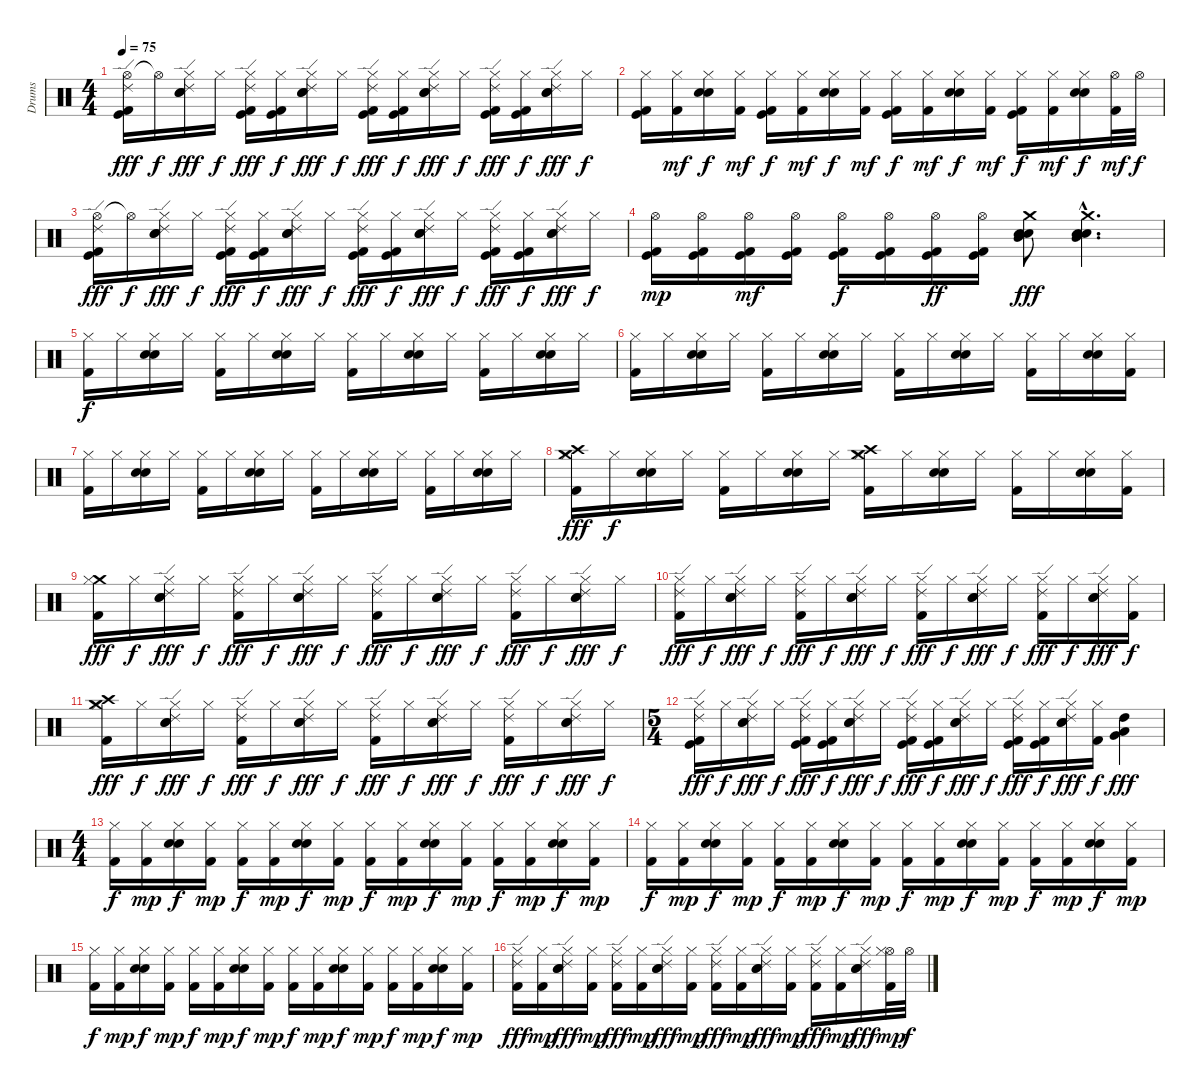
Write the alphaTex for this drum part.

\track ("Drums" "Drums") {instrument percussion}
\staff {score}
\articulation defaults
\ts (4 4)
\tempo 75
\clef neutral
\ks c
("Hi-Hat (open)" "Kick (hit) 2" "Kick (hit)" "Ride (edge) 2").16{dy fff} "Hi-Hat (open)"{t}.16{dy f} ("Hi-Hat (closed)" "Electric Snare (hit)" "Snare (hit) 2" "Ride (edge) 2").16{dy fff} "Hi-Hat (closed)".16{dy f} ("Hi-Hat (closed)" "Kick (hit) 2" "Kick (hit)" "Ride (edge) 2").16{dy fff} ("Hi-Hat (closed)" "Kick (hit) 2" "Kick (hit)").16{dy f} ("Hi-Hat (closed)" "Electric Snare (hit)" "Snare (hit) 2" "Ride (edge) 2").16{dy fff} "Hi-Hat (closed)".16{dy f} ("Hi-Hat (closed)" "Kick (hit) 2" "Kick (hit)" "Ride (edge) 2").16{dy fff} ("Hi-Hat (closed)" "Kick (hit) 2" "Kick (hit)").16{dy f} ("Hi-Hat (closed)" "Electric Snare (hit)" "Snare (hit) 2" "Ride (edge) 2").16{dy fff} "Hi-Hat (closed)".16{dy f} ("Hi-Hat (closed)" "Kick (hit) 2" "Kick (hit)" "Ride (edge) 2").16{dy fff} ("Hi-Hat (closed)" "Kick (hit) 2" "Kick (hit)").16{dy f} ("Hi-Hat (closed)" "Electric Snare (hit)" "Snare (hit) 2" "Ride (edge) 2").16{dy fff} "Hi-Hat (closed)".16{dy f} |
("Hi-Hat (closed)" "Kick (hit) 2" "Kick (hit)").16 ("Hi-Hat (closed)" "Kick (hit) 2").16{dy mf} ("Hi-Hat (closed)" "Electric Snare (hit)" "Snare (hit) 2").16{dy f} ("Hi-Hat (closed)" "Kick (hit) 2").16{dy mf} ("Hi-Hat (closed)" "Kick (hit) 2" "Kick (hit)").16{dy f} ("Hi-Hat (closed)" "Kick (hit) 2").16{dy mf} ("Hi-Hat (closed)" "Electric Snare (hit)" "Snare (hit) 2").16{dy f} ("Hi-Hat (closed)" "Kick (hit) 2").16{dy mf} ("Hi-Hat (closed)" "Kick (hit) 2" "Kick (hit)").16{dy f} ("Hi-Hat (closed)" "Kick (hit) 2").16{dy mf} ("Hi-Hat (closed)" "Electric Snare (hit)" "Snare (hit) 2").16{dy f} ("Hi-Hat (closed)" "Kick (hit) 2").16{dy mf} ("Hi-Hat (closed)" "Kick (hit) 2" "Kick (hit)").16{dy f} ("Hi-Hat (closed)" "Kick (hit) 2").16{dy mf} ("Hi-Hat (closed)" "Electric Snare (hit)" "Snare (hit) 2").16{dy f} ("Hi-Hat (open)" "Kick (hit) 2").32{dy mf} "Hi-Hat (open)".32{dy f} |
("Hi-Hat (open)" "Kick (hit) 2" "Kick (hit)" "Ride (edge) 2").16{dy fff} "Hi-Hat (open)"{t}.16{dy f} ("Hi-Hat (closed)" "Electric Snare (hit)" "Snare (hit) 2" "Ride (edge) 2").16{dy fff} "Hi-Hat (closed)".16{dy f} ("Hi-Hat (closed)" "Kick (hit) 2" "Kick (hit)" "Ride (edge) 2").16{dy fff} ("Hi-Hat (closed)" "Kick (hit) 2" "Kick (hit)").16{dy f} ("Hi-Hat (closed)" "Electric Snare (hit)" "Snare (hit) 2" "Ride (edge) 2").16{dy fff} "Hi-Hat (closed)".16{dy f} ("Hi-Hat (closed)" "Kick (hit) 2" "Kick (hit)" "Ride (edge) 2").16{dy fff} ("Hi-Hat (closed)" "Kick (hit) 2" "Kick (hit)").16{dy f} ("Hi-Hat (closed)" "Electric Snare (hit)" "Snare (hit) 2" "Ride (edge) 2").16{dy fff} "Hi-Hat (closed)".16{dy f} ("Hi-Hat (closed)" "Kick (hit) 2" "Kick (hit)" "Ride (edge) 2").16{dy fff} ("Hi-Hat (closed)" "Kick (hit) 2" "Kick (hit)").16{dy f} ("Hi-Hat (closed)" "Electric Snare (hit)" "Snare (hit) 2" "Ride (edge) 2").16{dy fff} "Hi-Hat (closed)".16{dy f} |
("Hi-Hat (open)" "Kick (hit)" "Kick (hit) 2").16{dy mp} ("Hi-Hat (open)" "Kick (hit)" "Kick (hit) 2").16 ("Hi-Hat (open)" "Kick (hit)" "Kick (hit) 2").16{dy mf} ("Hi-Hat (open)" "Kick (hit)" "Kick (hit) 2").16 ("Hi-Hat (open)" "Kick (hit)" "Kick (hit) 2").16{dy f} ("Hi-Hat (open)" "Kick (hit)" "Kick (hit) 2").16 ("Hi-Hat (open)" "Kick (hit)" "Kick (hit) 2").16{dy ff} ("Hi-Hat (open)" "Kick (hit)" "Kick (hit) 2").16 ("Crash medium (hit)" "Electric Snare (hit)" "Snare (hit) 2" "Mid Tom (hit)").8{dy fff} ("Crash medium (hit)"{hac} "Electric Snare (hit)"{hac} "Snare (hit) 2"{hac} "Mid Tom (hit)"{hac}).4{d} |
("Kick (hit) 2" "Hi-Hat (closed)").16{dy f} "Hi-Hat (closed)".16 ("Electric Snare (hit)" "Snare (hit) 2" "Hi-Hat (closed)").16 "Hi-Hat (closed)".16 ("Kick (hit) 2" "Hi-Hat (closed)").16 "Hi-Hat (closed)".16 ("Electric Snare (hit)" "Snare (hit) 2" "Hi-Hat (closed)").16 "Hi-Hat (closed)".16 ("Kick (hit) 2" "Hi-Hat (closed)").16 "Hi-Hat (closed)".16 ("Electric Snare (hit)" "Snare (hit) 2" "Hi-Hat (closed)").16 "Hi-Hat (closed)".16 ("Kick (hit) 2" "Hi-Hat (closed)").16 "Hi-Hat (closed)".16 ("Electric Snare (hit)" "Snare (hit) 2" "Hi-Hat (closed)").16 "Hi-Hat (closed)".16 |
("Kick (hit) 2" "Hi-Hat (closed)").16 "Hi-Hat (closed)".16 ("Electric Snare (hit)" "Snare (hit) 2" "Hi-Hat (closed)").16 "Hi-Hat (closed)".16 ("Kick (hit) 2" "Hi-Hat (closed)").16 "Hi-Hat (closed)".16 ("Electric Snare (hit)" "Snare (hit) 2" "Hi-Hat (closed)").16 "Hi-Hat (closed)".16 ("Kick (hit) 2" "Hi-Hat (closed)").16 "Hi-Hat (closed)".16 ("Electric Snare (hit)" "Snare (hit) 2" "Hi-Hat (closed)").16 "Hi-Hat (closed)".16 ("Kick (hit) 2" "Hi-Hat (closed)").16 "Hi-Hat (closed)".16 ("Electric Snare (hit)" "Snare (hit) 2" "Hi-Hat (closed)").16 ("Kick (hit) 2" "Hi-Hat (closed)").16 |
("Kick (hit) 2" "Hi-Hat (closed)").16 "Hi-Hat (closed)".16 ("Electric Snare (hit)" "Snare (hit) 2" "Hi-Hat (closed)").16 "Hi-Hat (closed)".16 ("Kick (hit) 2" "Hi-Hat (closed)").16 "Hi-Hat (closed)".16 ("Electric Snare (hit)" "Snare (hit) 2" "Hi-Hat (closed)").16 "Hi-Hat (closed)".16 ("Kick (hit) 2" "Hi-Hat (closed)").16 "Hi-Hat (closed)".16 ("Electric Snare (hit)" "Snare (hit) 2" "Hi-Hat (closed)").16 "Hi-Hat (closed)".16 ("Kick (hit) 2" "Hi-Hat (closed)").16 "Hi-Hat (closed)".16 ("Electric Snare (hit)" "Snare (hit) 2" "Hi-Hat (closed)").16 "Hi-Hat (closed)".16 |
("Crash medium (hit)" "Crash high (hit)" "Kick (hit) 2" "Hi-Hat (closed)").16{dy fff} "Hi-Hat (closed)".16{dy f} ("Electric Snare (hit)" "Snare (hit) 2" "Hi-Hat (closed)").16 "Hi-Hat (closed)".16 ("Kick (hit) 2" "Hi-Hat (closed)").16 "Hi-Hat (closed)".16 ("Electric Snare (hit)" "Snare (hit) 2" "Hi-Hat (closed)").16 "Hi-Hat (closed)".16 ("Crash medium (hit)" "Crash high (hit)" "Kick (hit) 2" "Hi-Hat (closed)").16 "Hi-Hat (closed)".16 ("Electric Snare (hit)" "Snare (hit) 2" "Hi-Hat (closed)").16 "Hi-Hat (closed)".16 ("Kick (hit) 2" "Hi-Hat (closed)").16 "Hi-Hat (closed)".16 ("Electric Snare (hit)" "Snare (hit) 2" "Hi-Hat (closed)").16 ("Kick (hit) 2" "Hi-Hat (closed)").16 |
("Crash medium (hit)" "Kick (hit) 2" "Hi-Hat (closed)").16{dy fff} "Hi-Hat (closed)".16{dy f} ("Ride (edge) 2" "Electric Snare (hit)" "Snare (hit) 2" "Hi-Hat (closed)").16{dy fff} "Hi-Hat (closed)".16{dy f} ("Ride (edge) 2" "Kick (hit) 2" "Hi-Hat (closed)").16{dy fff} "Hi-Hat (closed)".16{dy f} ("Ride (edge) 2" "Electric Snare (hit)" "Snare (hit) 2" "Hi-Hat (closed)").16{dy fff} "Hi-Hat (closed)".16{dy f} ("Ride (edge) 2" "Kick (hit) 2" "Hi-Hat (closed)").16{dy fff} "Hi-Hat (closed)".16{dy f} ("Ride (edge) 2" "Electric Snare (hit)" "Snare (hit) 2" "Hi-Hat (closed)").16{dy fff} "Hi-Hat (closed)".16{dy f} ("Ride (edge) 2" "Kick (hit) 2" "Hi-Hat (closed)").16{dy fff} "Hi-Hat (closed)".16{dy f} ("Ride (edge) 2" "Electric Snare (hit)" "Snare (hit) 2" "Hi-Hat (closed)").16{dy fff} "Hi-Hat (closed)".16{dy f} |
("Ride (edge) 2" "Kick (hit) 2" "Hi-Hat (closed)").16{dy fff} "Hi-Hat (closed)".16{dy f} ("Ride (edge) 2" "Electric Snare (hit)" "Snare (hit) 2" "Hi-Hat (closed)").16{dy fff} "Hi-Hat (closed)".16{dy f} ("Ride (edge) 2" "Kick (hit) 2" "Hi-Hat (closed)").16{dy fff} "Hi-Hat (closed)".16{dy f} ("Ride (edge) 2" "Electric Snare (hit)" "Snare (hit) 2" "Hi-Hat (closed)").16{dy fff} "Hi-Hat (closed)".16{dy f} ("Ride (edge) 2" "Kick (hit) 2" "Hi-Hat (closed)").16{dy fff} "Hi-Hat (closed)".16{dy f} ("Ride (edge) 2" "Electric Snare (hit)" "Snare (hit) 2" "Hi-Hat (closed)").16{dy fff} "Hi-Hat (closed)".16{dy f} ("Ride (edge) 2" "Kick (hit) 2" "Hi-Hat (closed)").16{dy fff} "Hi-Hat (closed)".16{dy f} ("Ride (edge) 2" "Electric Snare (hit)" "Snare (hit) 2" "Hi-Hat (closed)").16{dy fff} ("Kick (hit) 2" "Hi-Hat (closed)").16{dy f} |
("Crash medium (hit)" "Crash high (hit)" "Kick (hit) 2" "Hi-Hat (closed)").16{dy fff} "Hi-Hat (closed)".16{dy f} ("Ride (edge) 2" "Electric Snare (hit)" "Snare (hit) 2" "Hi-Hat (closed)").16{dy fff} "Hi-Hat (closed)".16{dy f} ("Ride (edge) 2" "Kick (hit) 2" "Hi-Hat (closed)").16{dy fff} "Hi-Hat (closed)".16{dy f} ("Ride (edge) 2" "Electric Snare (hit)" "Snare (hit) 2" "Hi-Hat (closed)").16{dy fff} "Hi-Hat (closed)".16{dy f} ("Ride (edge) 2" "Kick (hit) 2" "Hi-Hat (closed)").16{dy fff} "Hi-Hat (closed)".16{dy f} ("Ride (edge) 2" "Electric Snare (hit)" "Snare (hit) 2" "Hi-Hat (closed)").16{dy fff} "Hi-Hat (closed)".16{dy f} ("Ride (edge) 2" "Kick (hit) 2" "Hi-Hat (closed)").16{dy fff} "Hi-Hat (closed)".16{dy f} ("Ride (edge) 2" "Electric Snare (hit)" "Snare (hit) 2" "Hi-Hat (closed)").16{dy fff} "Hi-Hat (closed)".16{dy f} |
\ts (5 4)
("Hi-Hat (closed)" "Kick (hit) 2" "Kick (hit)" "Ride (edge) 2").16{dy fff} "Hi-Hat (closed)".16{dy f} ("Hi-Hat (closed)" "Electric Snare (hit)" "Snare (hit) 2" "Ride (edge) 2").16{dy fff} "Hi-Hat (closed)".16{dy f} ("Hi-Hat (closed)" "Kick (hit) 2" "Kick (hit)" "Ride (edge) 2").16{dy fff} ("Hi-Hat (closed)" "Kick (hit) 2" "Kick (hit)").16{dy f} ("Hi-Hat (closed)" "Electric Snare (hit)" "Snare (hit) 2" "Ride (edge) 2").16{dy fff} "Hi-Hat (closed)".16{dy f} ("Hi-Hat (closed)" "Kick (hit) 2" "Kick (hit)" "Ride (edge) 2").16{dy fff} ("Hi-Hat (closed)" "Kick (hit) 2" "Kick (hit)").16{dy f} ("Hi-Hat (closed)" "Electric Snare (hit)" "Snare (hit) 2" "Ride (edge) 2").16{dy fff} "Hi-Hat (closed)".16{dy f} ("Hi-Hat (closed)" "Kick (hit) 2" "Kick (hit)" "Ride (edge) 2").16{dy fff} ("Hi-Hat (closed)" "Kick (hit) 2" "Kick (hit)").16{dy f} ("Hi-Hat (closed)" "Electric Snare (hit)" "Snare (hit) 2" "Ride (edge) 2").16{dy fff} ("Hi-Hat (closed)" "Kick (hit) 2").16{dy f} ("High Tom (hit)" "Low Tom (hit)" "Very Low Tom (hit)").4{dy fff volume 16} |
\ts (4 4)
("Kick (hit) 2" "Hi-Hat (closed)").16{dy f volume 11} ("Kick (hit) 2" "Hi-Hat (closed)").16{dy mp} ("Electric Snare (hit)" "Snare (hit) 2" "Hi-Hat (closed)").16{dy f} ("Kick (hit) 2" "Hi-Hat (closed)").16{dy mp} ("Kick (hit) 2" "Hi-Hat (closed)").16{dy f} ("Kick (hit) 2" "Hi-Hat (closed)").16{dy mp} ("Electric Snare (hit)" "Snare (hit) 2" "Hi-Hat (closed)").16{dy f} ("Kick (hit) 2" "Hi-Hat (closed)").16{dy mp} ("Kick (hit) 2" "Hi-Hat (closed)").16{dy f} ("Kick (hit) 2" "Hi-Hat (closed)").16{dy mp} ("Electric Snare (hit)" "Snare (hit) 2" "Hi-Hat (closed)").16{dy f} ("Kick (hit) 2" "Hi-Hat (closed)").16{dy mp} ("Kick (hit) 2" "Hi-Hat (closed)").16{dy f} ("Kick (hit) 2" "Hi-Hat (closed)").16{dy mp} ("Electric Snare (hit)" "Snare (hit) 2" "Hi-Hat (closed)").16{dy f} ("Kick (hit) 2" "Hi-Hat (closed)").16{dy mp} |
("Kick (hit) 2" "Hi-Hat (closed)").16{dy f} ("Kick (hit) 2" "Hi-Hat (closed)").16{dy mp} ("Electric Snare (hit)" "Snare (hit) 2" "Hi-Hat (closed)").16{dy f} ("Kick (hit) 2" "Hi-Hat (closed)").16{dy mp} ("Kick (hit) 2" "Hi-Hat (closed)").16{dy f} ("Kick (hit) 2" "Hi-Hat (closed)").16{dy mp} ("Electric Snare (hit)" "Snare (hit) 2" "Hi-Hat (closed)").16{dy f} ("Kick (hit) 2" "Hi-Hat (closed)").16{dy mp} ("Kick (hit) 2" "Hi-Hat (closed)").16{dy f} ("Kick (hit) 2" "Hi-Hat (closed)").16{dy mp} ("Electric Snare (hit)" "Snare (hit) 2" "Hi-Hat (closed)").16{dy f} ("Kick (hit) 2" "Hi-Hat (closed)").16{dy mp} ("Kick (hit) 2" "Hi-Hat (closed)").16{dy f} ("Kick (hit) 2" "Hi-Hat (closed)").16{dy mp} ("Electric Snare (hit)" "Snare (hit) 2" "Hi-Hat (closed)").16{dy f} ("Kick (hit) 2" "Hi-Hat (closed)").16{dy mp} |
("Kick (hit) 2" "Hi-Hat (closed)").16{dy f} ("Kick (hit) 2" "Hi-Hat (closed)").16{dy mp} ("Electric Snare (hit)" "Snare (hit) 2" "Hi-Hat (closed)").16{dy f} ("Kick (hit) 2" "Hi-Hat (closed)").16{dy mp} ("Kick (hit) 2" "Hi-Hat (closed)").16{dy f} ("Kick (hit) 2" "Hi-Hat (closed)").16{dy mp} ("Electric Snare (hit)" "Snare (hit) 2" "Hi-Hat (closed)").16{dy f} ("Kick (hit) 2" "Hi-Hat (closed)").16{dy mp} ("Kick (hit) 2" "Hi-Hat (closed)").16{dy f} ("Kick (hit) 2" "Hi-Hat (closed)").16{dy mp} ("Electric Snare (hit)" "Snare (hit) 2" "Hi-Hat (closed)").16{dy f} ("Kick (hit) 2" "Hi-Hat (closed)").16{dy mp} ("Kick (hit) 2" "Hi-Hat (closed)").16{dy f} ("Kick (hit) 2" "Hi-Hat (closed)").16{dy mp} ("Electric Snare (hit)" "Snare (hit) 2" "Hi-Hat (closed)").16{dy f} ("Kick (hit) 2" "Hi-Hat (closed)").16{dy mp} |
("Ride (edge) 2" "Kick (hit) 2" "Hi-Hat (closed)").16{dy fff} ("Kick (hit) 2" "Hi-Hat (closed)").16{dy mp} ("Ride (edge) 2" "Electric Snare (hit)" "Snare (hit) 2" "Hi-Hat (closed)").16{dy fff} ("Kick (hit) 2" "Hi-Hat (closed)").16{dy mp} ("Ride (edge) 2" "Kick (hit) 2" "Hi-Hat (closed)").16{dy fff} ("Kick (hit) 2" "Hi-Hat (closed)").16{dy mp} ("Ride (edge) 2" "Electric Snare (hit)" "Snare (hit) 2" "Hi-Hat (closed)").16{dy fff} ("Kick (hit) 2" "Hi-Hat (closed)").16{dy mp} ("Ride (edge) 2" "Kick (hit) 2" "Hi-Hat (closed)").16{dy fff} ("Kick (hit) 2" "Hi-Hat (closed)").16{dy mp} ("Ride (edge) 2" "Electric Snare (hit)" "Snare (hit) 2" "Hi-Hat (closed)").16{dy fff} ("Kick (hit) 2" "Hi-Hat (closed)").16{dy mp} ("Ride (edge) 2" "Kick (hit) 2" "Hi-Hat (closed)").16{dy fff} ("Kick (hit) 2" "Hi-Hat (closed)").16{dy mp} ("Ride (edge) 2" "Electric Snare (hit)" "Snare (hit) 2" "Hi-Hat (closed)").16{dy fff} ("Hi-Hat (open)" "Kick (hit) 2" "Hi-Hat (closed)").32{dy mp} "Hi-Hat (open)".32{dy f}
